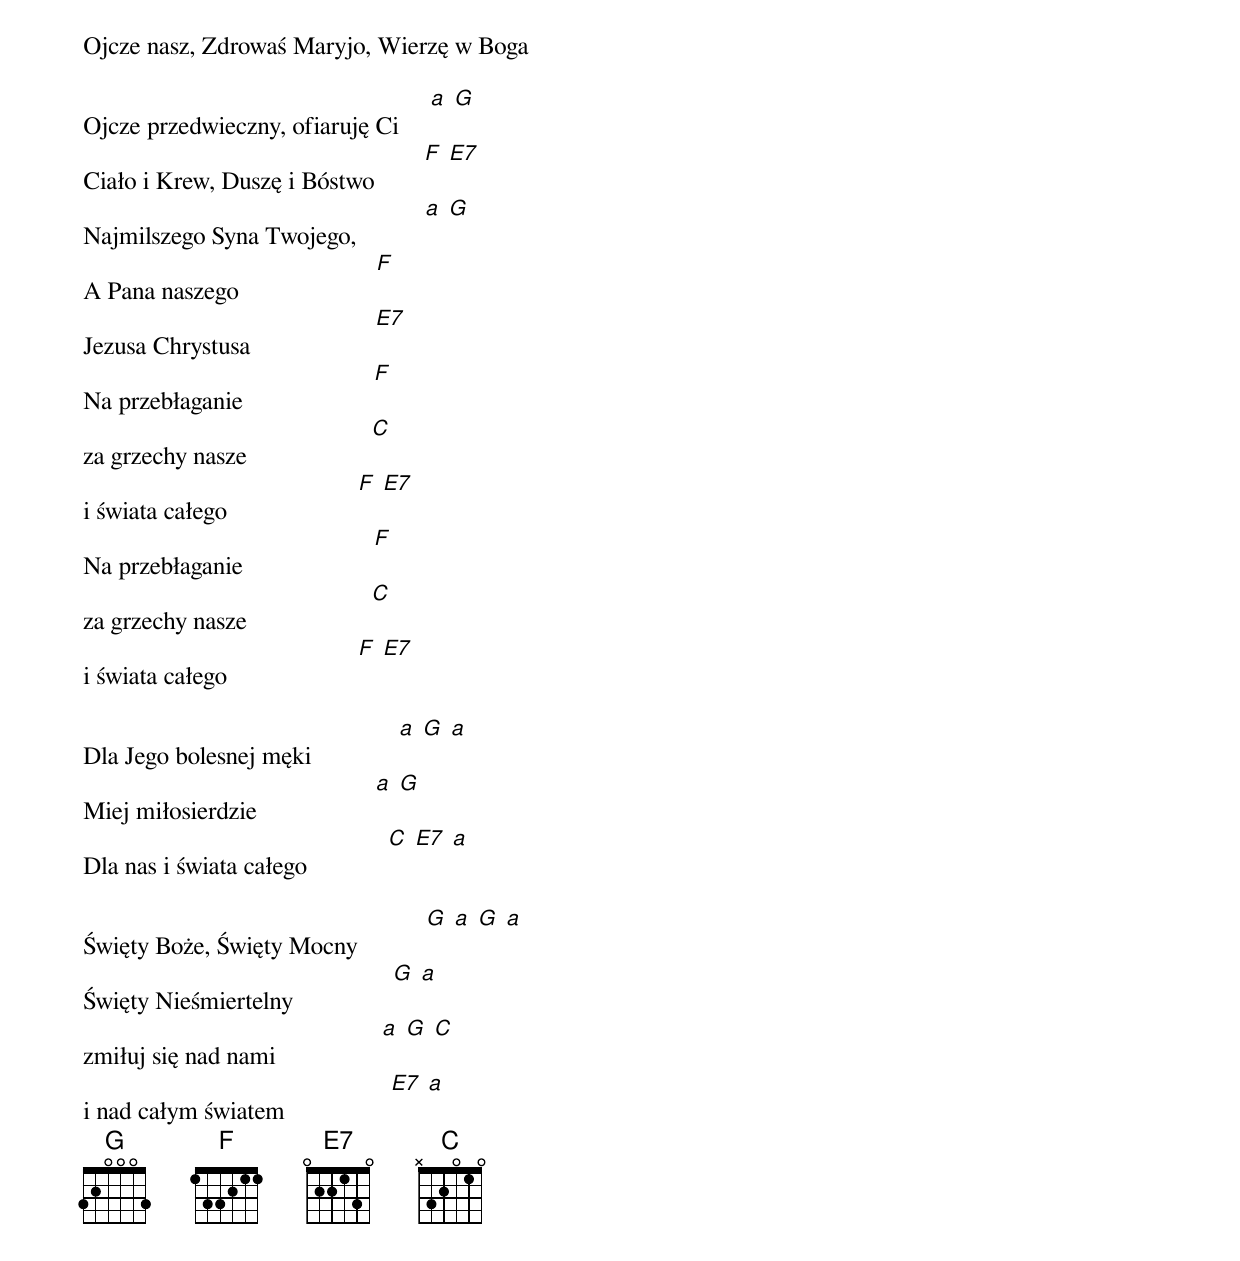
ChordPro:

Ojcze nasz, Zdrowaś Maryjo, Wierzę w Boga

Ojcze przedwieczny, ofiaruję Ci     [a] [G]
Ciało i Krew, Duszę i Bóstwo        [F] [E7]
Najmilszego Syna Twojego,           [a] [G]
A Pana naszego                      [F]
Jezusa Chrystusa                    [E7]
Na przebłaganie                     [F]
za grzechy nasze                    [C]
i świata całego                     [F] [E7]
Na przebłaganie                     [F]
za grzechy nasze                    [C]
i świata całego                     [F] [E7]

Dla Jego bolesnej męki              [a] [G] [a]
Miej miłosierdzie                   [a] [G]
Dla nas i świata całego             [C] [E7] [a]

Święty Boże, Święty Mocny           [G] [a] [G] [a]
Święty Nieśmiertelny                [G] [a]
zmiłuj się nad nami                 [a] [G] [C]
i nad całym światem                 [E7] [a]
